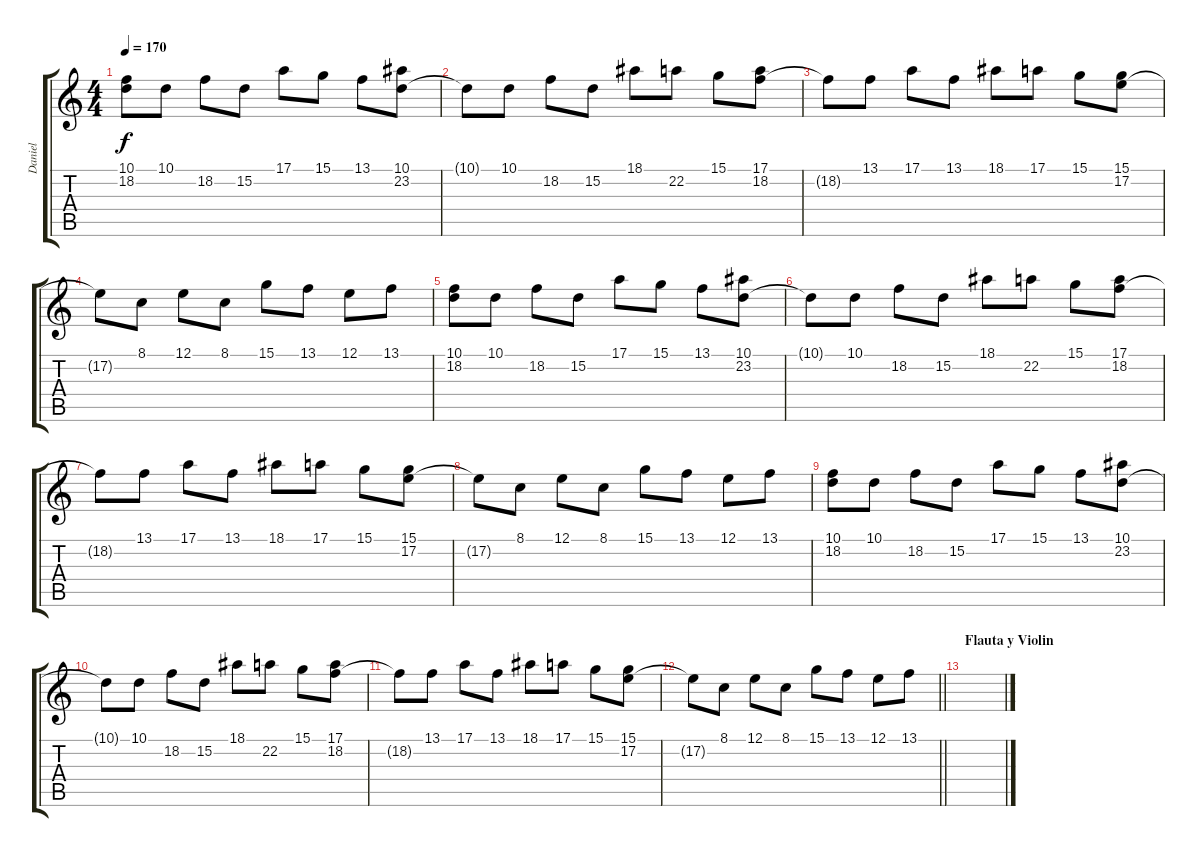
\track ("Daniel" "Daniel") {instrument stringensemble1}
\staff {score tabs}
\tuning (E4 B3 G3 D3 A2 E2) {hide}
\ts (4 4)
\tempo 170
\clef g2
\ks c
(10.1 18.2).8{dy f} 10.1.8 18.2.8 15.2.8 17.1.8 15.1.8 13.1.8 (10.1 23.2).8 |
10.1{t}.8 10.1.8 18.2.8 15.2.8 18.1.8 22.2.8 15.1.8 (17.1 18.2).8 |
18.2{t}.8 13.1.8 17.1.8 13.1.8 18.1.8 17.1.8 15.1.8 (15.1 17.2).8 |
17.2{t}.8 8.1.8 12.1.8 8.1.8 15.1.8 13.1.8 12.1.8 13.1.8 |
(10.1 18.2).8 10.1.8 18.2.8 15.2.8 17.1.8 15.1.8 13.1.8 (10.1 23.2).8 |
10.1{t}.8 10.1.8 18.2.8 15.2.8 18.1.8 22.2.8 15.1.8 (17.1 18.2).8 |
18.2{t}.8 13.1.8 17.1.8 13.1.8 18.1.8 17.1.8 15.1.8 (15.1 17.2).8 |
17.2{t}.8 8.1.8 12.1.8 8.1.8 15.1.8 13.1.8 12.1.8 13.1.8 |
(10.1 18.2).8 10.1.8 18.2.8 15.2.8 17.1.8 15.1.8 13.1.8 (10.1 23.2).8 |
10.1{t}.8 10.1.8 18.2.8 15.2.8 18.1.8 22.2.8 15.1.8 (17.1 18.2).8 |
18.2{t}.8 13.1.8 17.1.8 13.1.8 18.1.8 17.1.8 15.1.8 (15.1 17.2).8 |
\barLineRight lightlight
17.2{t}.8 8.1.8 12.1.8 8.1.8 15.1.8 13.1.8 12.1.8 13.1.8 |
\section ("" "Flauta y Violin")
